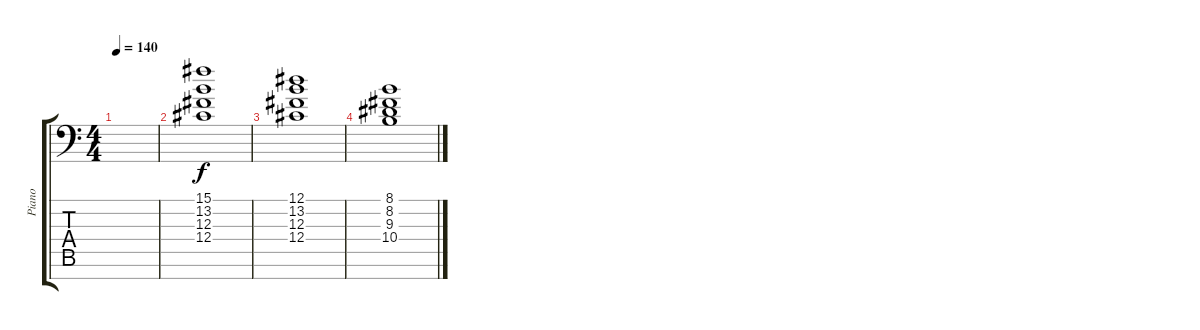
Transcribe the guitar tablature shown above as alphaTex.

\track ("Piano" "Piano") {instrument acousticgrandpiano}
\staff {score tabs}
\tuning (Eb4 Bb3 Gb3 Db3 Ab2 Eb2 Ab1) {hide}
\ts (4 4)
\tempo 140
\clef f4
\ks c
|
(15.1 13.2 12.3 12.4).1 |
(12.1 13.2 12.3 12.4).1 |
(8.1 8.2 9.3 10.4).1
